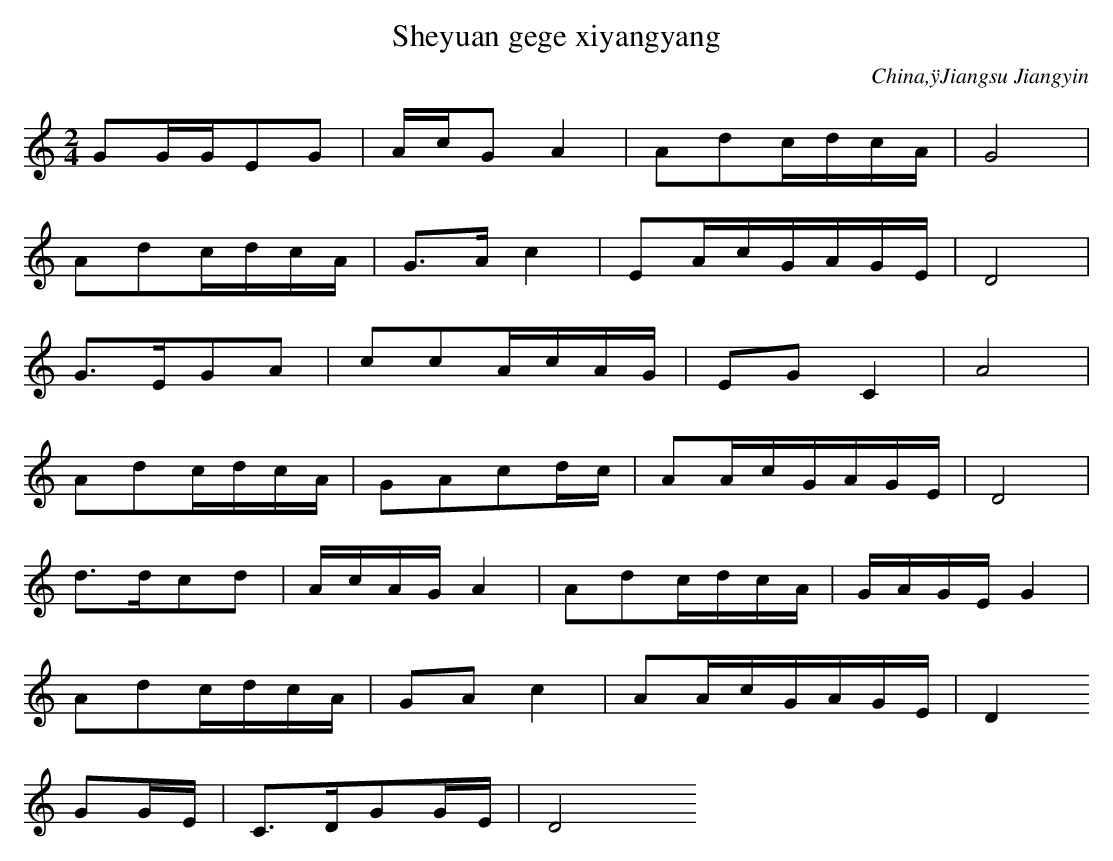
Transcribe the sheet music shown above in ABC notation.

X:1
T: Sheyuan gege xiyangyang
O: China,ÿJiangsu Jiangyin
M: 2/4
L: 1/16
K: C
G2GGE2G2 | AcG2A4 | A2d2cdcA | G8 |
A2d2cdcA | G3Ac4 | E2AcGAGE | D8 |
G3EG2A2 | c2c2AcAG | E2G2C4 | A8 |
A2d2cdcA | G2A2c2dc | A2AcGAGE | D8 |
d3dc2d2 | AcAGA4 | A2d2cdcA | GAGEG4 |
A2d2cdcA | G2A2c4 | A2AcGAGE | D4
G2GE | C3DG2GE | D8
